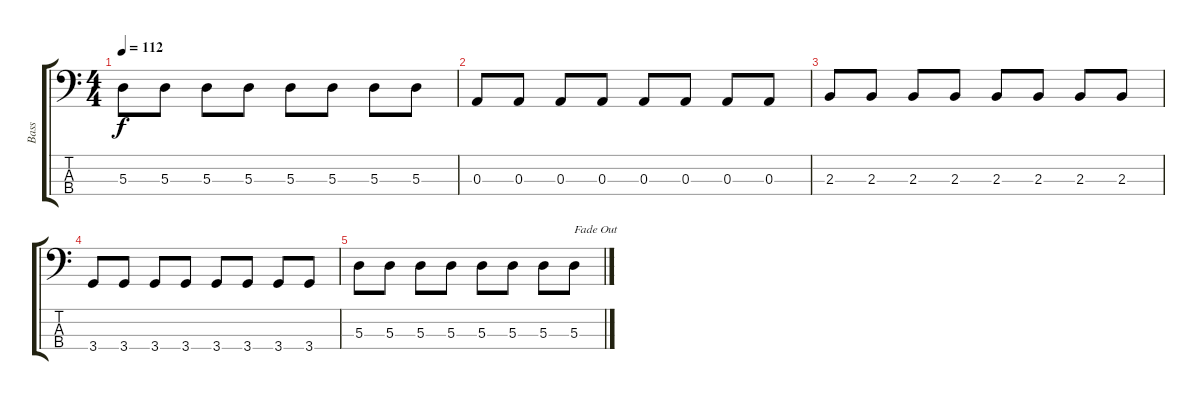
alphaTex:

\track ("Bass" "Bass") {instrument electricbassfinger}
\staff {score tabs}
\tuning (G2 D2 A1 E1) {hide}
\ts (4 4)
\tempo 112
\clef f4
\ks c
5.3.8{dy f} 5.3.8 5.3.8 5.3.8 5.3.8 5.3.8 5.3.8 5.3.8 |
0.3.8 0.3.8 0.3.8 0.3.8 0.3.8 0.3.8 0.3.8 0.3.8 |
2.3.8 2.3.8 2.3.8 2.3.8 2.3.8 2.3.8 2.3.8 2.3.8 |
3.4.8 3.4.8 3.4.8 3.4.8 3.4.8 3.4.8 3.4.8 3.4.8 |
5.3.8 5.3.8 5.3.8 5.3.8 5.3.8 5.3.8 5.3.8 5.3.8{txt "Fade Out"}
